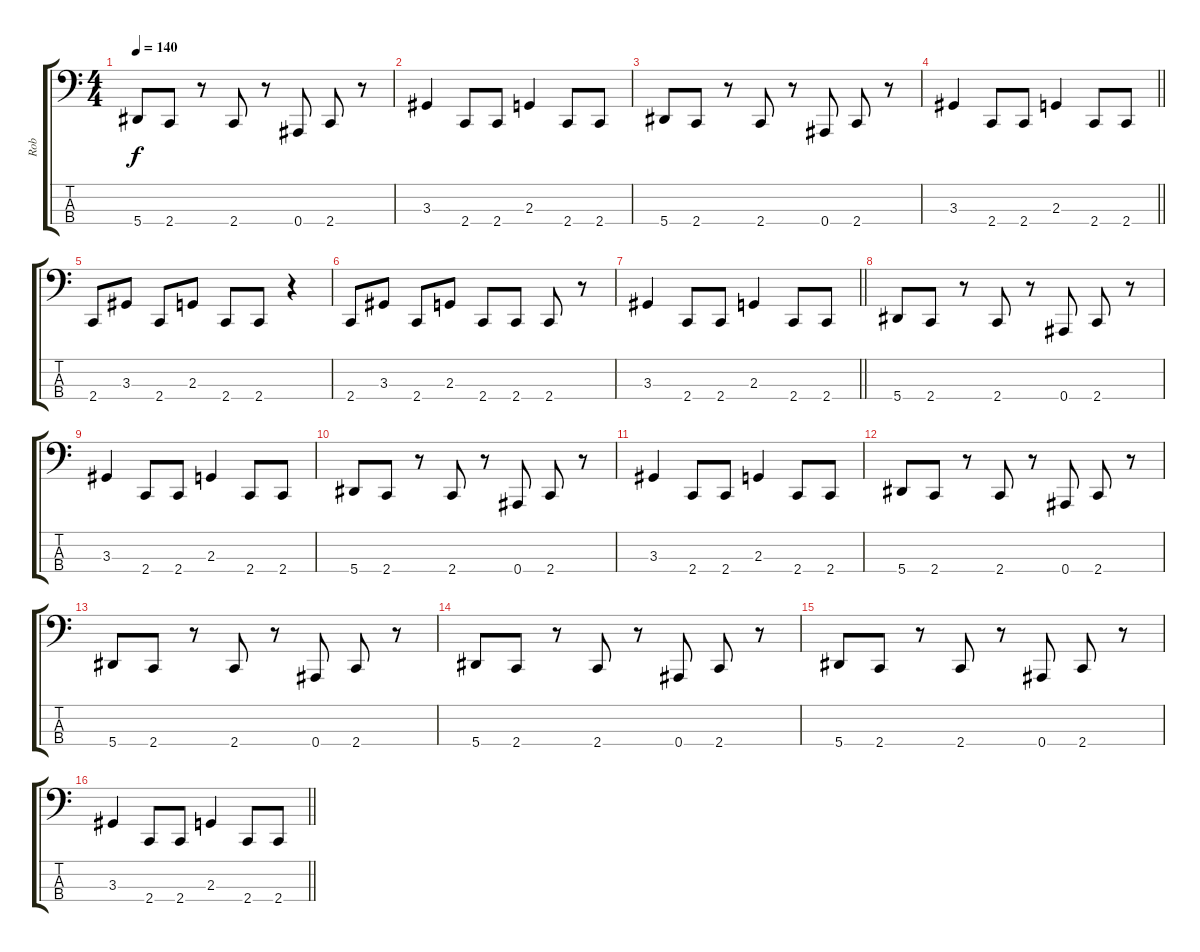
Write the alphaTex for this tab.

\track ("Rob" "Rob") {instrument electricbassfinger}
\staff {score tabs}
\tuning (Eb2 Bb1 F1 Bb0) {hide}
\ts (4 4)
\tempo 140
\clef f4
\ks c
5.4.8{dy f} 2.4.8 r.8 2.4.8 r.8 0.4.8 2.4.8 r.8 |
3.3.4 2.4.8 2.4.8 2.3.4 2.4.8 2.4.8 |
5.4.8 2.4.8 r.8 2.4.8 r.8 0.4.8 2.4.8 r.8 |
\barLineRight lightlight
3.3.4 2.4.8 2.4.8 2.3.4 2.4.8 2.4.8 |
\section ("" "")
2.4.8 3.3.8 2.4.8 2.3.8 2.4.8 2.4.8 r.4 |
2.4.8 3.3.8 2.4.8 2.3.8 2.4.8 2.4.8 2.4.8 r.8 |
\barLineRight lightlight
3.3.4 2.4.8 2.4.8 2.3.4 2.4.8 2.4.8 |
\section ("" "")
5.4.8 2.4.8 r.8 2.4.8 r.8 0.4.8 2.4.8 r.8 |
3.3.4 2.4.8 2.4.8 2.3.4 2.4.8 2.4.8 |
5.4.8 2.4.8 r.8 2.4.8 r.8 0.4.8 2.4.8 r.8 |
3.3.4 2.4.8 2.4.8 2.3.4 2.4.8 2.4.8 |
5.4.8 2.4.8 r.8 2.4.8 r.8 0.4.8 2.4.8 r.8 |
5.4.8 2.4.8 r.8 2.4.8 r.8 0.4.8 2.4.8 r.8 |
5.4.8 2.4.8 r.8 2.4.8 r.8 0.4.8 2.4.8 r.8 |
5.4.8 2.4.8 r.8 2.4.8 r.8 0.4.8 2.4.8 r.8 |
\barLineRight lightlight
3.3.4 2.4.8 2.4.8 2.3.4 2.4.8 2.4.8
